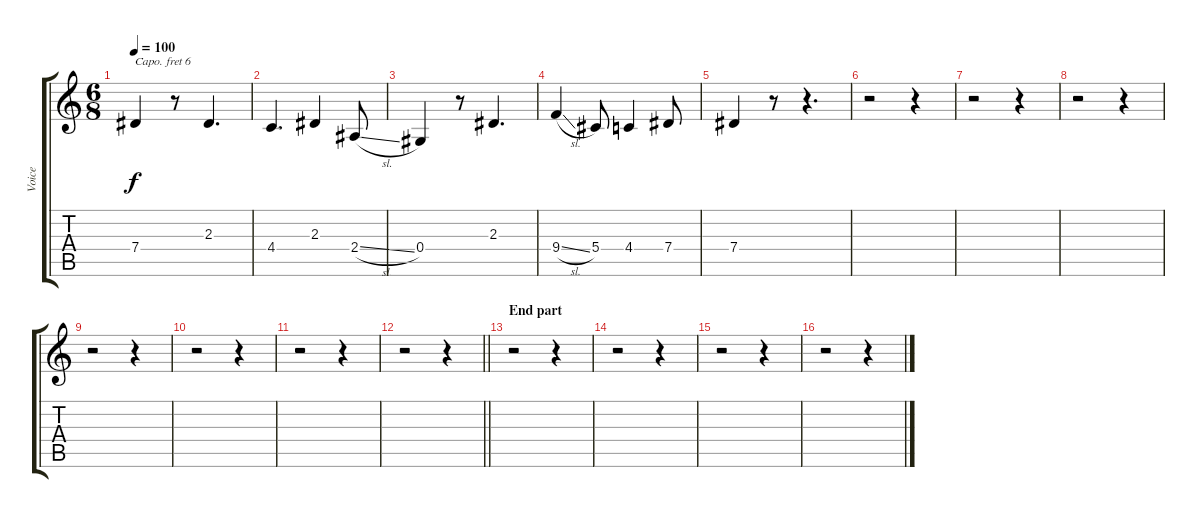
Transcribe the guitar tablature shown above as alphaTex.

\track ("Voice" "Voice") {instrument cello}
\staff {score tabs}
\capo 6
\tuning (E4 B3 G3 D3 A2 E2) {hide}
\ts (6 8)
\tempo 100
\clef g2
\ks c
7.4.4{dy f} r.8 2.3.4{d} |
4.4.4{d} 2.3.4 2.4{sl}.8 |
0.4.4 r.8 2.3.4{d} |
9.4{sl}.4 5.4.8 4.4.4 7.4.8 |
7.4.4 r.8 r.4{d} |
r.2 r.4 |
r.2 r.4 |
r.2 r.4 |
r.2 r.4 |
r.2 r.4 |
r.2 r.4 |
\barLineRight lightlight
r.2 r.4 |
\section ("" "End part")
r.2 r.4 |
r.2 r.4 |
r.2 r.4 |
r.2 r.4
